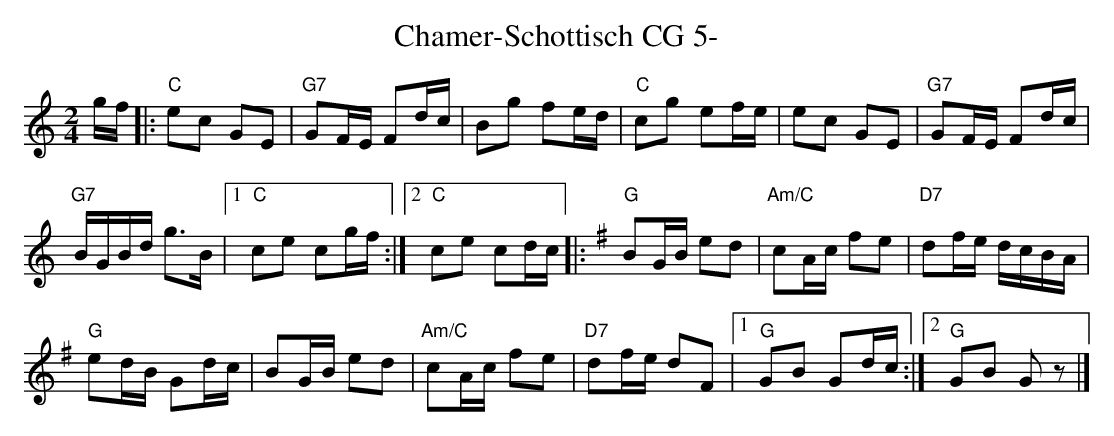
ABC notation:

X:1
T:Chamer-Schottisch CG 5-
M:2/4
L:1/16
K:Cmaj
gf |: "C"e2c2 G2E2 | "G7"G2FE F2dc | B2g2 f2ed | "C"c2g2 e2fe | e2c2 G2E2 | "G7"G2FE F2dc |
"G7"BGBd g3B |1 "C"c2e2 c2gf :|2 "C"c2e2 c2dc |: [K:Gmaj] "G"B2GB e2d2 | "Am/C"c2Ac f2e2 | "D7"d2fe dcBA |
"G"e2dB G2dc | B2GB e2d2 | "Am/C"c2Ac f2e2 | "D7"d2fe d2F2 |1 "G"G2B2 G2dc :|2 "G"G2B2 G2z2 |]
